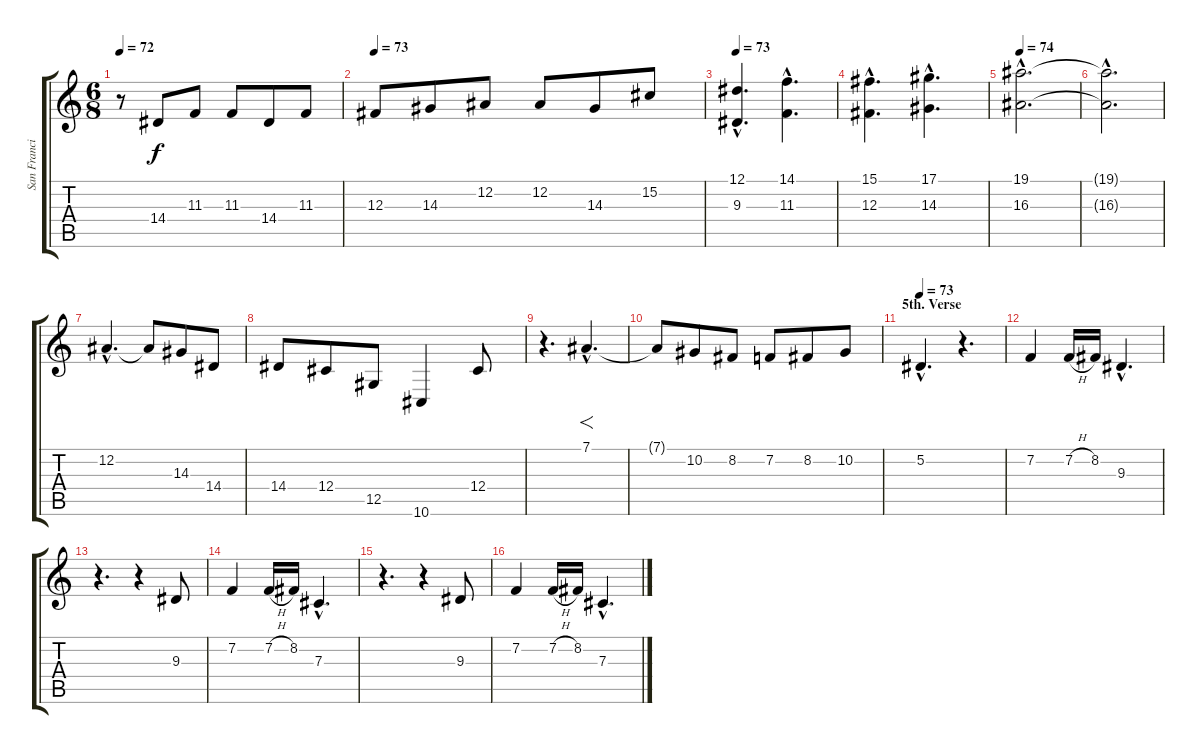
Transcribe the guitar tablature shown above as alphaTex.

\track ("San Francisco Symphony Orchestra" "San Franci") {instrument stringensemble1}
\staff {score tabs}
\tuning (Eb4 Bb3 Gb3 Db3 Ab2 Eb2) {hide}
\ts (6 8)
\tempo 72
\clef g2
\ks c
r.8{dy f} 14.4.8 11.3.8 11.3.8 14.4.8 11.3.8 |
\tempo 73
12.3.8 14.3.8 12.2.8 12.2.8 14.3.8 15.2.8 |
\tempo 73
(12.1{hac} 9.3{hac}).4{d} (14.1{hac} 11.3{hac}).4{d} |
(15.1{hac} 12.3{hac}).4{d} (17.1{hac} 14.3{hac}).4{d} |
\tempo 74
(19.1{hac} 16.3{hac}).2{d} |
(19.1{hac t} 16.3{hac t}).2{d} |
12.2{hac}.4{d} 12.2{t}.8 14.3.8 14.4.8 |
14.4.8 12.4.8 12.5.8 10.6.4 12.4.8 |
r.4{d} 7.1{hac}.4{f d} |
7.1{t}.8 10.2.8 8.2.8 7.2.8 8.2.8 10.2.8 |
\section ("" "5th. Verse")
\tempo 73
5.2{hac}.4{d} r.4{d} |
7.2.4 7.2{h}.16 8.2.16 9.3{hac}.4{d} |
r.4{d} r.4 9.3.8 |
7.2.4 7.2{h}.16 8.2.16 7.3{hac}.4{d} |
r.4{d} r.4 9.3.8 |
7.2.4 7.2{h}.16 8.2.16 7.3{hac}.4{d}
